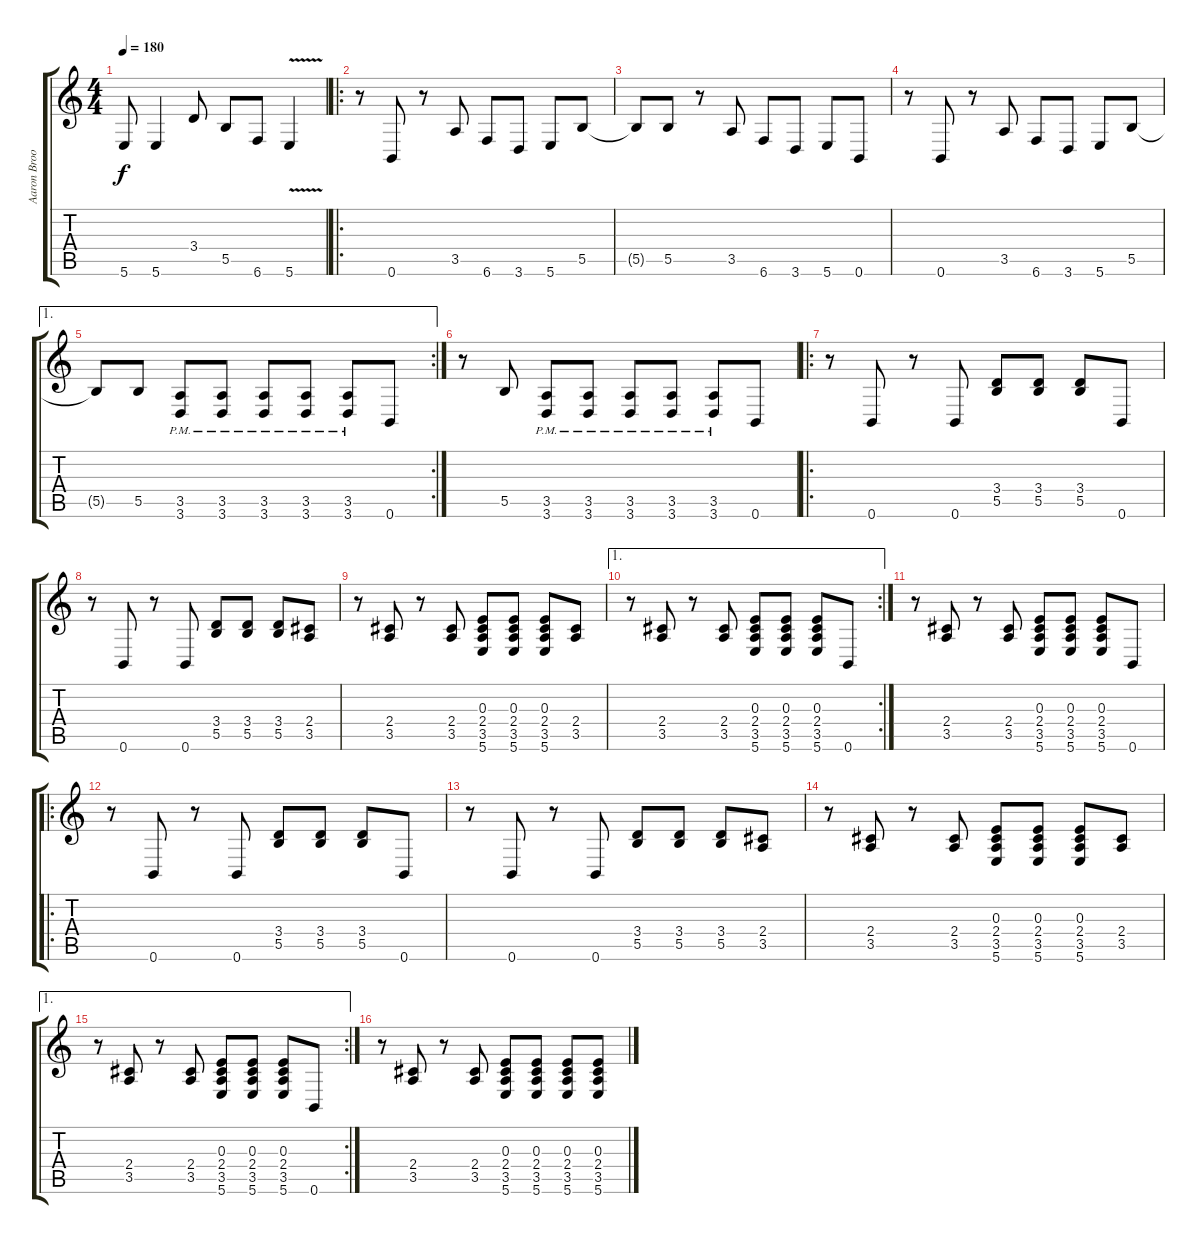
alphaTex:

\track ("Aaron Brooks" "Aaron Broo") {instrument distortionguitar}
\staff {score tabs}
\tuning (Db4 Ab3 E3 B2 Gb2 B1) {hide}
\ts (4 4)
\tempo 180
\clef g2
\ks c
5.6{t}.8{dy f} 5.6.4 3.4.8 5.5.8 6.6.8 5.6{v}.4 |
\ro
r.8{instrument distortionguitar} 0.6.8 r.8 3.5.8 6.6.8 3.6.8 5.6.8 5.5.8 |
5.5{t}.8 5.5.8 r.8 3.5.8 6.6.8 3.6.8 5.6.8 0.6.8 |
r.8 0.6.8 r.8 3.5.8 6.6.8 3.6.8 5.6.8 5.5.8 |
\ae 1
\rc 2
5.5{t}.8 5.5.8 (3.5{pm} 3.6{pm}).8 (3.5{pm} 3.6{pm}).8 (3.5{pm} 3.6{pm}).8 (3.5{pm} 3.6{pm}).8 (3.5{pm} 3.6{pm}).8 0.6.8 |
r.8 5.5.8 (3.5{pm} 3.6{pm}).8 (3.5{pm} 3.6{pm}).8 (3.5{pm} 3.6{pm}).8 (3.5{pm} 3.6{pm}).8 (3.5{pm} 3.6{pm}).8 0.6.8 |
\ro
r.8 0.6.8 r.8 0.6.8 (3.4 5.5).8 (3.4 5.5).8 (3.4 5.5).8 0.6.8 |
r.8 0.6.8 r.8 0.6.8 (3.4 5.5).8 (3.4 5.5).8 (3.4 5.5).8 (2.4 3.5).8 |
r.8 (2.4 3.5).8 r.8 (2.4 3.5).8 (0.3 2.4 3.5 5.6).8 (0.3 2.4 3.5 5.6).8 (0.3 2.4 3.5 5.6).8 (2.4 3.5).8 |
\ae 1
\rc 2
r.8 (2.4 3.5).8 r.8 (2.4 3.5).8 (0.3 2.4 3.5 5.6).8 (0.3 2.4 3.5 5.6).8 (0.3 2.4 3.5 5.6).8 0.6.8 |
r.8 (2.4 3.5).8 r.8 (2.4 3.5).8 (0.3 2.4 3.5 5.6).8 (0.3 2.4 3.5 5.6).8 (0.3 2.4 3.5 5.6).8 0.6.8 |
\ro
r.8 0.6.8 r.8 0.6.8 (3.4 5.5).8 (3.4 5.5).8 (3.4 5.5).8 0.6.8 |
r.8 0.6.8 r.8 0.6.8 (3.4 5.5).8 (3.4 5.5).8 (3.4 5.5).8 (2.4 3.5).8 |
r.8 (2.4 3.5).8 r.8 (2.4 3.5).8 (0.3 2.4 3.5 5.6).8 (0.3 2.4 3.5 5.6).8 (0.3 2.4 3.5 5.6).8 (2.4 3.5).8 |
\ae 1
\rc 2
r.8 (2.4 3.5).8 r.8 (2.4 3.5).8 (0.3 2.4 3.5 5.6).8 (0.3 2.4 3.5 5.6).8 (0.3 2.4 3.5 5.6).8 0.6.8 |
r.8 (2.4 3.5).8 r.8 (2.4 3.5).8 (0.3 2.4 3.5 5.6).8 (0.3 2.4 3.5 5.6).8 (0.3 2.4 3.5 5.6).8 (0.3 2.4 3.5 5.6).8
